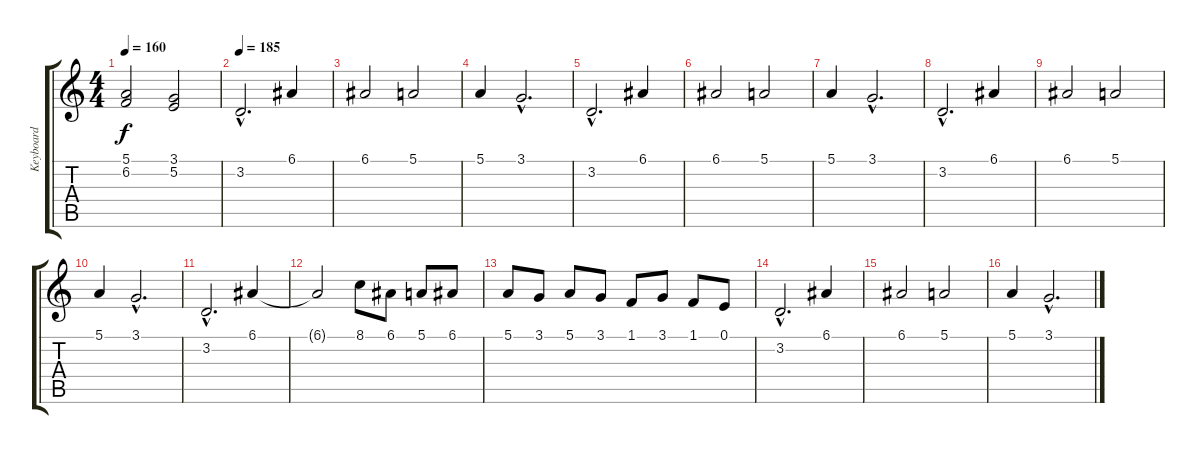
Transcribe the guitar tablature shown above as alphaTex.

\track ("Keyboard" "Keyboard") {instrument pad4choir}
\staff {score tabs}
\tuning (E4 B3 G3 D3 A2 E2) {hide}
\ts (4 4)
\tempo 160
\clef g2
\ks c
(5.1 6.2).2{dy f} (3.1 5.2).2 |
\tempo 185
3.2{hac}.2{d} 6.1.4 |
6.1.2 5.1.2 |
5.1.4 3.1{hac}.2{d} |
3.2{hac}.2{d} 6.1.4 |
6.1.2 5.1.2 |
5.1.4 3.1{hac}.2{d} |
3.2{hac}.2{d} 6.1.4 |
6.1.2 5.1.2 |
5.1.4 3.1{hac}.2{d} |
3.2{hac}.2{d} 6.1.4 |
6.1{t}.2 8.1.8 6.1.8 5.1.8 6.1.8 |
5.1.8 3.1.8 5.1.8 3.1.8 1.1.8 3.1.8 1.1.8 0.1.8 |
3.2{hac}.2{d} 6.1.4 |
6.1.2 5.1.2 |
5.1.4 3.1{hac}.2{d}
